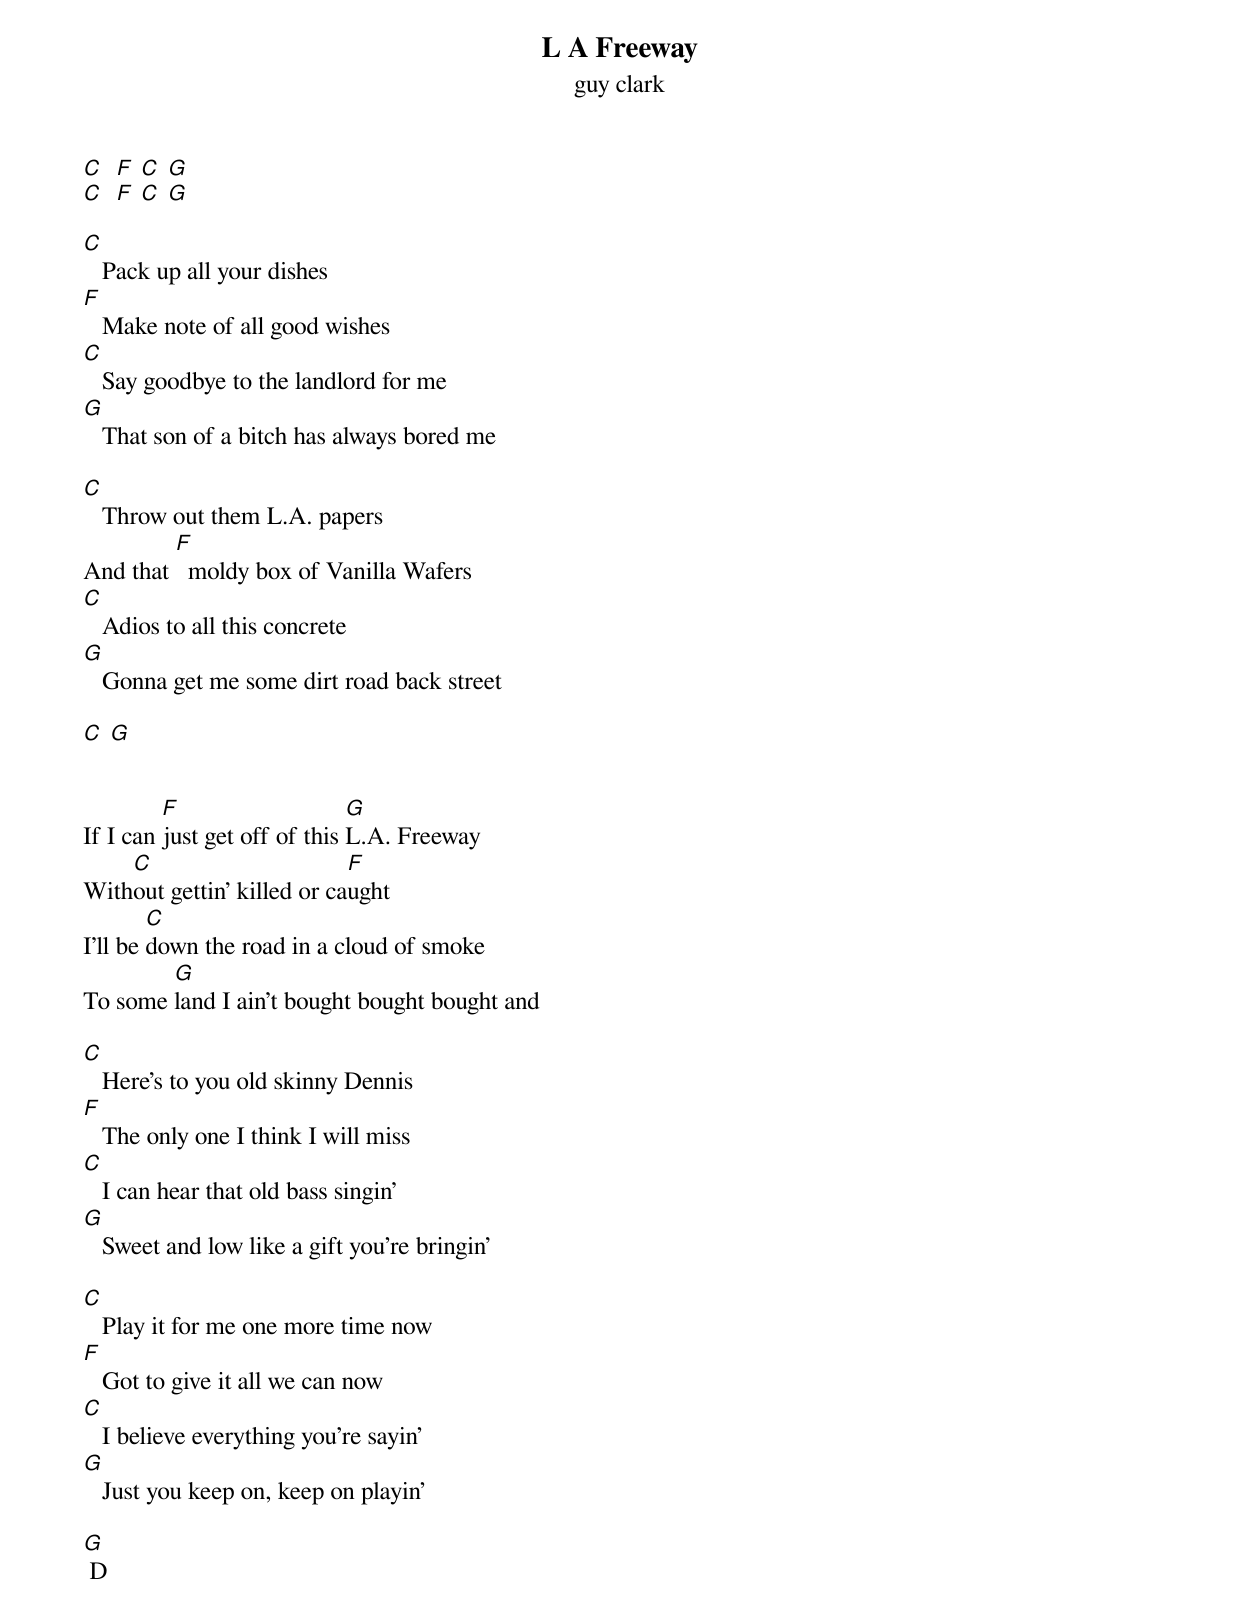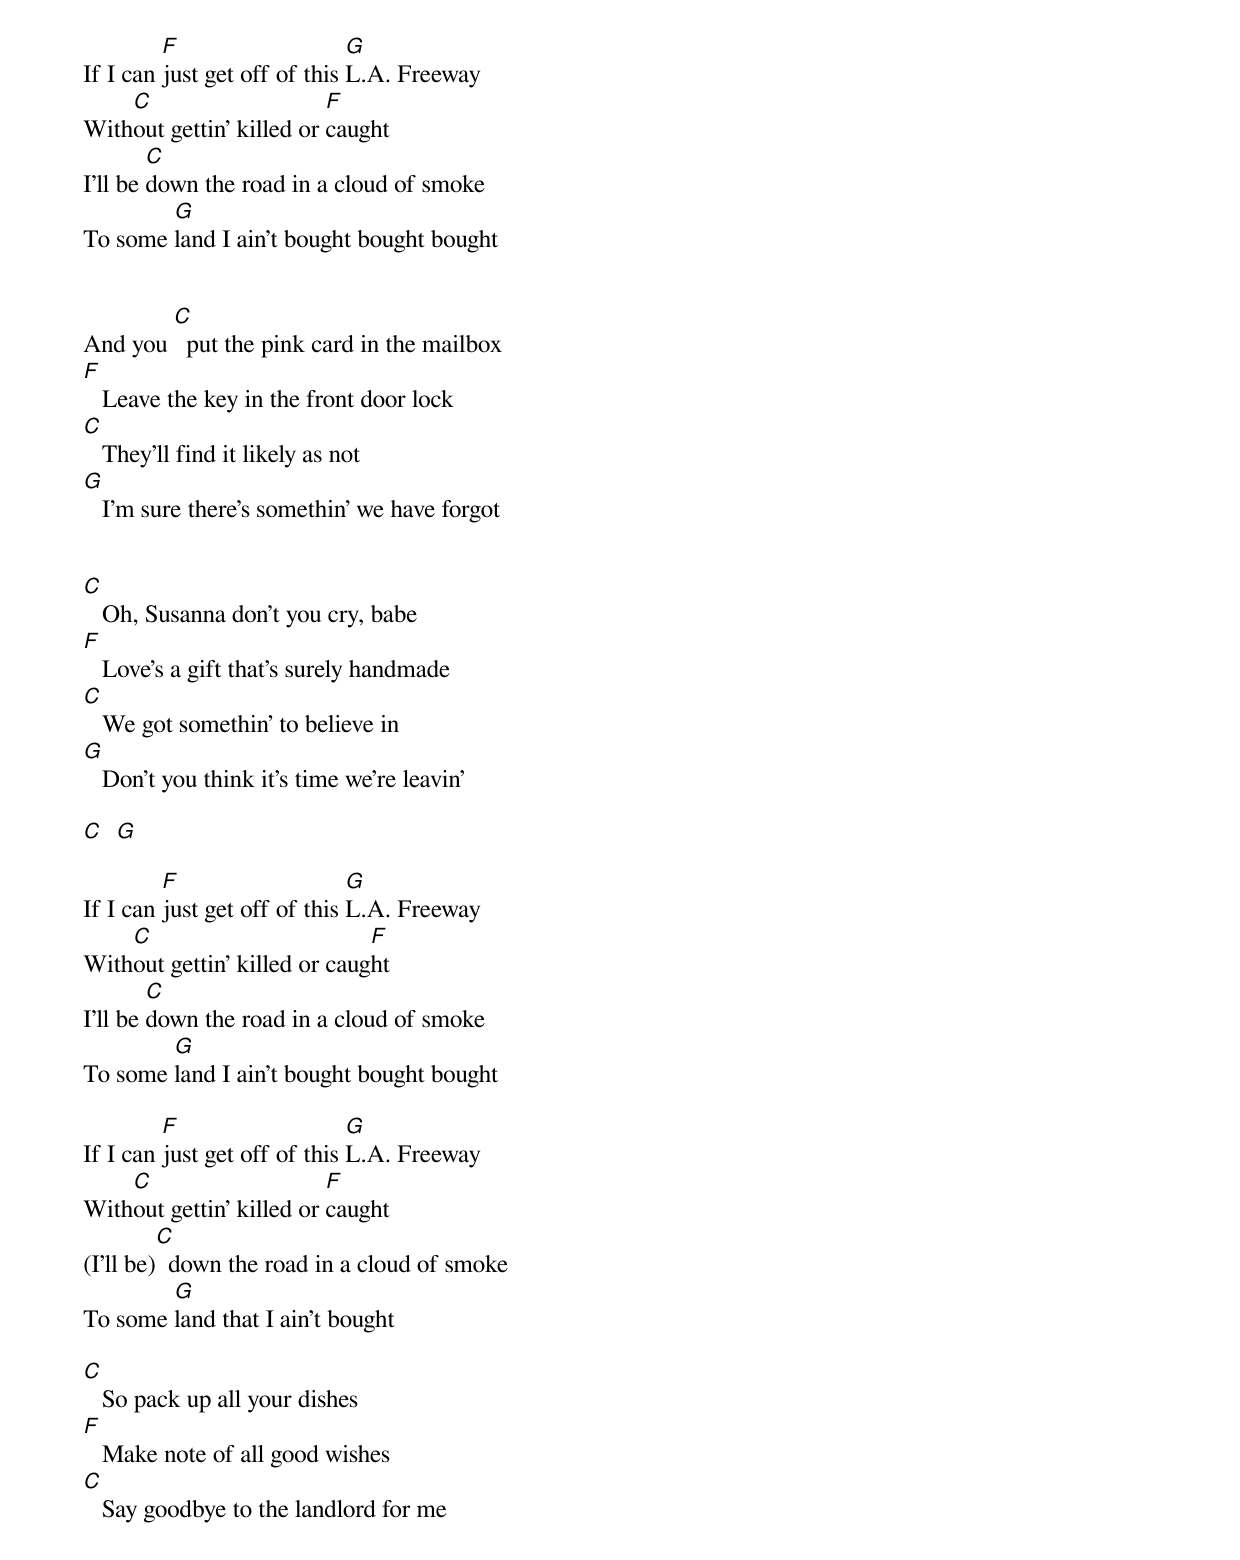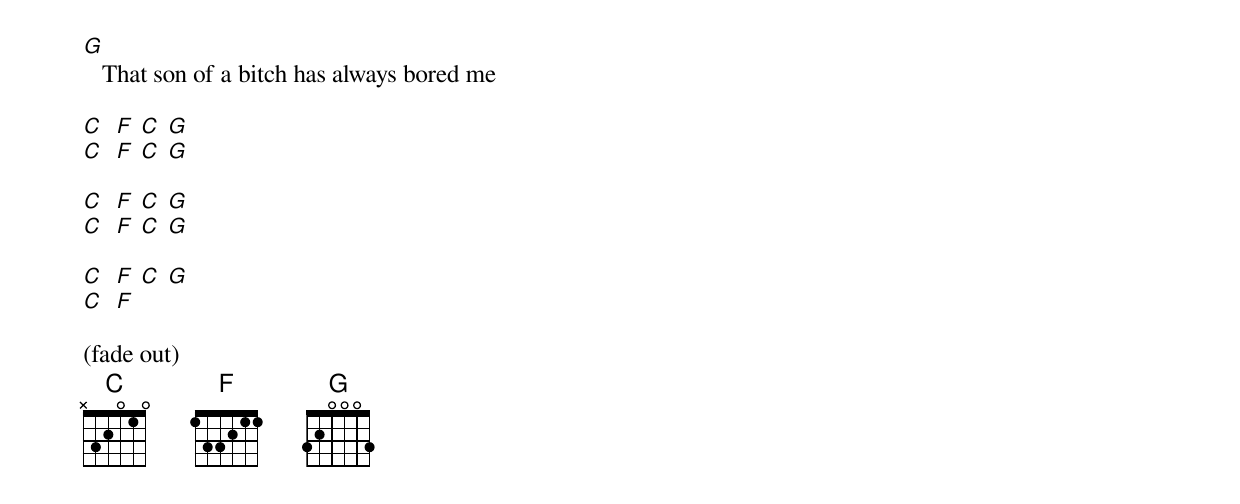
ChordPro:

{title: L A Freeway}
{subtitle: guy clark}

[C]  [F] [C] [G]
[C]  [F] [C] [G]

[C]   Pack up all your dishes
[F]   Make note of all good wishes
[C]   Say goodbye to the landlord for me
[G]   That son of a bitch has always bored me

[C]   Throw out them L.A. papers
And that [F]  moldy box of Vanilla Wafers
[C]   Adios to all this concrete
[G]   Gonna get me some dirt road back street

[C] [G]


If I can [F]just get off of this [G]L.A. Freeway
With[C]out gettin' killed or ca[F]ught
I'll be [C]down the road in a cloud of smoke
To some [G]land I ain't bought bought bought and

[C]   Here's to you old skinny Dennis
[F]   The only one I think I will miss
[C]   I can hear that old bass singin'
[G]   Sweet and low like a gift you're bringin'

[C]   Play it for me one more time now
[F]   Got to give it all we can now
[C]   I believe everything you're sayin'
[G]   Just you keep on, keep on playin'

[G] D

If I can [F]just get off of this [G]L.A. Freeway
With[C]out gettin' killed or [F]caught
I'll be [C]down the road in a cloud of smoke
To some [G]land I ain't bought bought bought


And you [C]  put the pink card in the mailbox
[F]   Leave the key in the front door lock
[C]   They'll find it likely as not
[G]   I'm sure there's somethin' we have forgot


[C]   Oh, Susanna don't you cry, babe
[F]   Love's a gift that's surely handmade
[C]   We got somethin' to believe in
[G]   Don't you think it's time we're leavin'

[C]  [G]

If I can [F]just get off of this [G]L.A. Freeway
With[C]out gettin' killed or caug[F]ht
I'll be [C]down the road in a cloud of smoke
To some [G]land I ain't bought bought bought

If I can [F]just get off of this [G]L.A. Freeway
With[C]out gettin' killed or [F]caught
(I'll be)[C]  down the road in a cloud of smoke
To some [G]land that I ain't bought

[C]   So pack up all your dishes
[F]   Make note of all good wishes
[C]   Say goodbye to the landlord for me
[G]   That son of a bitch has always bored me

[C]  [F] [C] [G]
[C]  [F] [C] [G]

[C]  [F] [C] [G]
[C]  [F] [C] [G]

[C]  [F] [C] [G]
[C]  [F]

(fade out)
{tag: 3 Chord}
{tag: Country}
